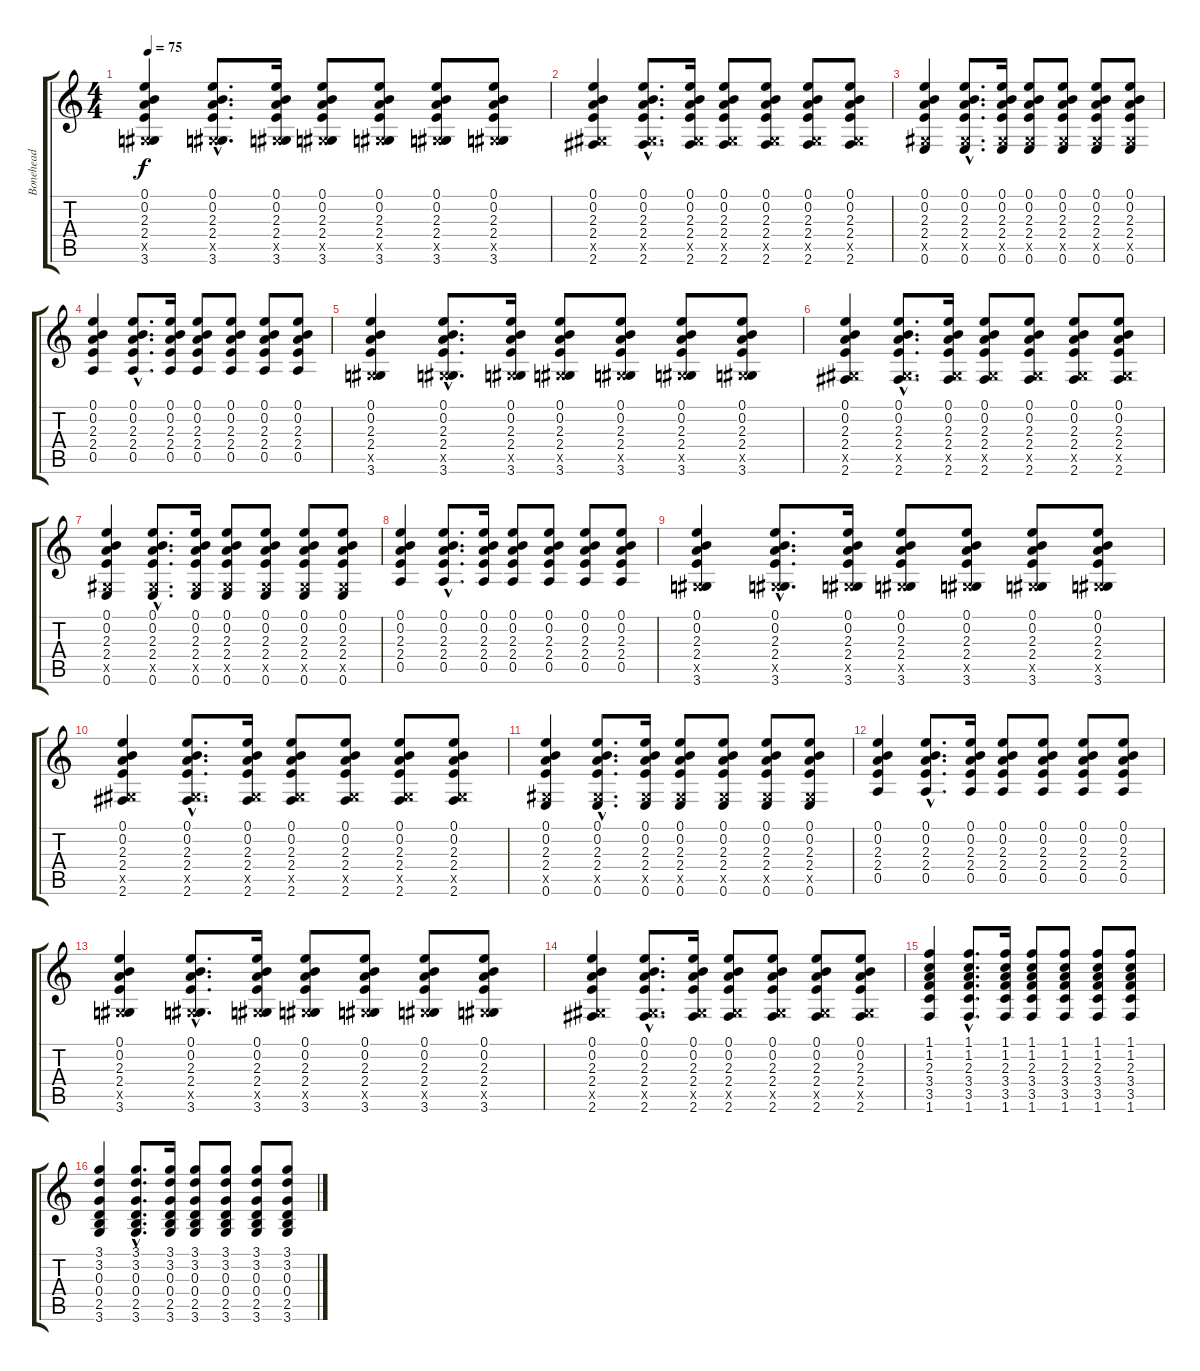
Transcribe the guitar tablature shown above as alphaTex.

\track ("Bonehead" "Bonehead") {instrument acousticguitarsteel}
\staff {score tabs}
\tuning (E4 B3 G3 D3 A2 E2) {hide}
\ts (4 4)
\tempo 75
\clef g2
\ks c
(0.1 0.2 2.3 2.4 -1.5{x} 3.6).4{dy f} (0.1{hac} 0.2{hac} 2.3{hac} 2.4{hac} -1.5{hac x} 3.6{hac}).8{d} (0.1 0.2 2.3 2.4 -1.5{x} 3.6).16 (0.1 0.2 2.3 2.4 -1.5{x} 3.6).8 (0.1 0.2 2.3 2.4 -1.5{x} 3.6).8 (0.1 0.2 2.3 2.4 -1.5{x} 3.6).8 (0.1 0.2 2.3 2.4 -1.5{x} 3.6).8 |
(0.1 0.2 2.3 2.4 -1.5{x} 2.6).4 (0.1{hac} 0.2{hac} 2.3{hac} 2.4{hac} -1.5{hac x} 2.6{hac}).8{d} (0.1 0.2 2.3 2.4 -1.5{x} 2.6).16 (0.1 0.2 2.3 2.4 -1.5{x} 2.6).8 (0.1 0.2 2.3 2.4 -1.5{x} 2.6).8 (0.1 0.2 2.3 2.4 -1.5{x} 2.6).8 (0.1 0.2 2.3 2.4 -1.5{x} 2.6).8 |
(0.1 0.2 2.3 2.4 -1.5{x} 0.6).4 (0.1{hac} 0.2{hac} 2.3{hac} 2.4{hac} -1.5{hac x} 0.6{hac}).8{d} (0.1 0.2 2.3 2.4 -1.5{x} 0.6).16 (0.1 0.2 2.3 2.4 -1.5{x} 0.6).8 (0.1 0.2 2.3 2.4 -1.5{x} 0.6).8 (0.1 0.2 2.3 2.4 -1.5{x} 0.6).8 (0.1 0.2 2.3 2.4 -1.5{x} 0.6).8 |
(0.1 0.2 2.3 2.4 0.5).4 (0.1{hac} 0.2{hac} 2.3{hac} 2.4{hac} 0.5{hac}).8{d} (0.1 0.2 2.3 2.4 0.5).16 (0.1 0.2 2.3 2.4 0.5).8 (0.1 0.2 2.3 2.4 0.5).8 (0.1 0.2 2.3 2.4 0.5).8 (0.1 0.2 2.3 2.4 0.5).8 |
(0.1 0.2 2.3 2.4 -1.5{x} 3.6).4 (0.1{hac} 0.2{hac} 2.3{hac} 2.4{hac} -1.5{hac x} 3.6{hac}).8{d} (0.1 0.2 2.3 2.4 -1.5{x} 3.6).16 (0.1 0.2 2.3 2.4 -1.5{x} 3.6).8 (0.1 0.2 2.3 2.4 -1.5{x} 3.6).8 (0.1 0.2 2.3 2.4 -1.5{x} 3.6).8 (0.1 0.2 2.3 2.4 -1.5{x} 3.6).8 |
(0.1 0.2 2.3 2.4 -1.5{x} 2.6).4 (0.1{hac} 0.2{hac} 2.3{hac} 2.4{hac} -1.5{hac x} 2.6{hac}).8{d} (0.1 0.2 2.3 2.4 -1.5{x} 2.6).16 (0.1 0.2 2.3 2.4 -1.5{x} 2.6).8 (0.1 0.2 2.3 2.4 -1.5{x} 2.6).8 (0.1 0.2 2.3 2.4 -1.5{x} 2.6).8 (0.1 0.2 2.3 2.4 -1.5{x} 2.6).8 |
(0.1 0.2 2.3 2.4 -1.5{x} 0.6).4 (0.1{hac} 0.2{hac} 2.3{hac} 2.4{hac} -1.5{hac x} 0.6{hac}).8{d} (0.1 0.2 2.3 2.4 -1.5{x} 0.6).16 (0.1 0.2 2.3 2.4 -1.5{x} 0.6).8 (0.1 0.2 2.3 2.4 -1.5{x} 0.6).8 (0.1 0.2 2.3 2.4 -1.5{x} 0.6).8 (0.1 0.2 2.3 2.4 -1.5{x} 0.6).8 |
(0.1 0.2 2.3 2.4 0.5).4 (0.1{hac} 0.2{hac} 2.3{hac} 2.4{hac} 0.5{hac}).8{d} (0.1 0.2 2.3 2.4 0.5).16 (0.1 0.2 2.3 2.4 0.5).8 (0.1 0.2 2.3 2.4 0.5).8 (0.1 0.2 2.3 2.4 0.5).8 (0.1 0.2 2.3 2.4 0.5).8 |
(0.1 0.2 2.3 2.4 -1.5{x} 3.6).4 (0.1{hac} 0.2{hac} 2.3{hac} 2.4{hac} -1.5{hac x} 3.6{hac}).8{d} (0.1 0.2 2.3 2.4 -1.5{x} 3.6).16 (0.1 0.2 2.3 2.4 -1.5{x} 3.6).8 (0.1 0.2 2.3 2.4 -1.5{x} 3.6).8 (0.1 0.2 2.3 2.4 -1.5{x} 3.6).8 (0.1 0.2 2.3 2.4 -1.5{x} 3.6).8 |
(0.1 0.2 2.3 2.4 -1.5{x} 2.6).4 (0.1{hac} 0.2{hac} 2.3{hac} 2.4{hac} -1.5{hac x} 2.6{hac}).8{d} (0.1 0.2 2.3 2.4 -1.5{x} 2.6).16 (0.1 0.2 2.3 2.4 -1.5{x} 2.6).8 (0.1 0.2 2.3 2.4 -1.5{x} 2.6).8 (0.1 0.2 2.3 2.4 -1.5{x} 2.6).8 (0.1 0.2 2.3 2.4 -1.5{x} 2.6).8 |
(0.1 0.2 2.3 2.4 -1.5{x} 0.6).4 (0.1{hac} 0.2{hac} 2.3{hac} 2.4{hac} -1.5{hac x} 0.6{hac}).8{d} (0.1 0.2 2.3 2.4 -1.5{x} 0.6).16 (0.1 0.2 2.3 2.4 -1.5{x} 0.6).8 (0.1 0.2 2.3 2.4 -1.5{x} 0.6).8 (0.1 0.2 2.3 2.4 -1.5{x} 0.6).8 (0.1 0.2 2.3 2.4 -1.5{x} 0.6).8 |
(0.1 0.2 2.3 2.4 0.5).4 (0.1{hac} 0.2{hac} 2.3{hac} 2.4{hac} 0.5{hac}).8{d} (0.1 0.2 2.3 2.4 0.5).16 (0.1 0.2 2.3 2.4 0.5).8 (0.1 0.2 2.3 2.4 0.5).8 (0.1 0.2 2.3 2.4 0.5).8 (0.1 0.2 2.3 2.4 0.5).8 |
(0.1 0.2 2.3 2.4 -1.5{x} 3.6).4 (0.1{hac} 0.2{hac} 2.3{hac} 2.4{hac} -1.5{hac x} 3.6{hac}).8{d} (0.1 0.2 2.3 2.4 -1.5{x} 3.6).16 (0.1 0.2 2.3 2.4 -1.5{x} 3.6).8 (0.1 0.2 2.3 2.4 -1.5{x} 3.6).8 (0.1 0.2 2.3 2.4 -1.5{x} 3.6).8 (0.1 0.2 2.3 2.4 -1.5{x} 3.6).8 |
(0.1 0.2 2.3 2.4 -1.5{x} 2.6).4 (0.1{hac} 0.2{hac} 2.3{hac} 2.4{hac} -1.5{hac x} 2.6{hac}).8{d} (0.1 0.2 2.3 2.4 -1.5{x} 2.6).16 (0.1 0.2 2.3 2.4 -1.5{x} 2.6).8 (0.1 0.2 2.3 2.4 -1.5{x} 2.6).8 (0.1 0.2 2.3 2.4 -1.5{x} 2.6).8 (0.1 0.2 2.3 2.4 -1.5{x} 2.6).8 |
(1.1 1.2 2.3 3.4 3.5 1.6).4 (1.1{hac} 1.2{hac} 2.3{hac} 3.4{hac} 3.5{hac} 1.6{hac}).8{d} (1.1 1.2 2.3 3.4 3.5 1.6).16 (1.1 1.2 2.3 3.4 3.5 1.6).8 (1.1 1.2 2.3 3.4 3.5 1.6).8 (1.1 1.2 2.3 3.4 3.5 1.6).8 (1.1 1.2 2.3 3.4 3.5 1.6).8 |
(3.1 3.2 0.3 0.4 2.5 3.6).4 (3.1{hac} 3.2{hac} 0.3{hac} 0.4{hac} 2.5{hac} 3.6{hac}).8{d} (3.1 3.2 0.3 0.4 2.5 3.6).16 (3.1 3.2 0.3 0.4 2.5 3.6).8 (3.1 3.2 0.3 0.4 2.5 3.6).8 (3.1 3.2 0.3 0.4 2.5 3.6).8 (3.1 3.2 0.3 0.4 2.5 3.6).8
